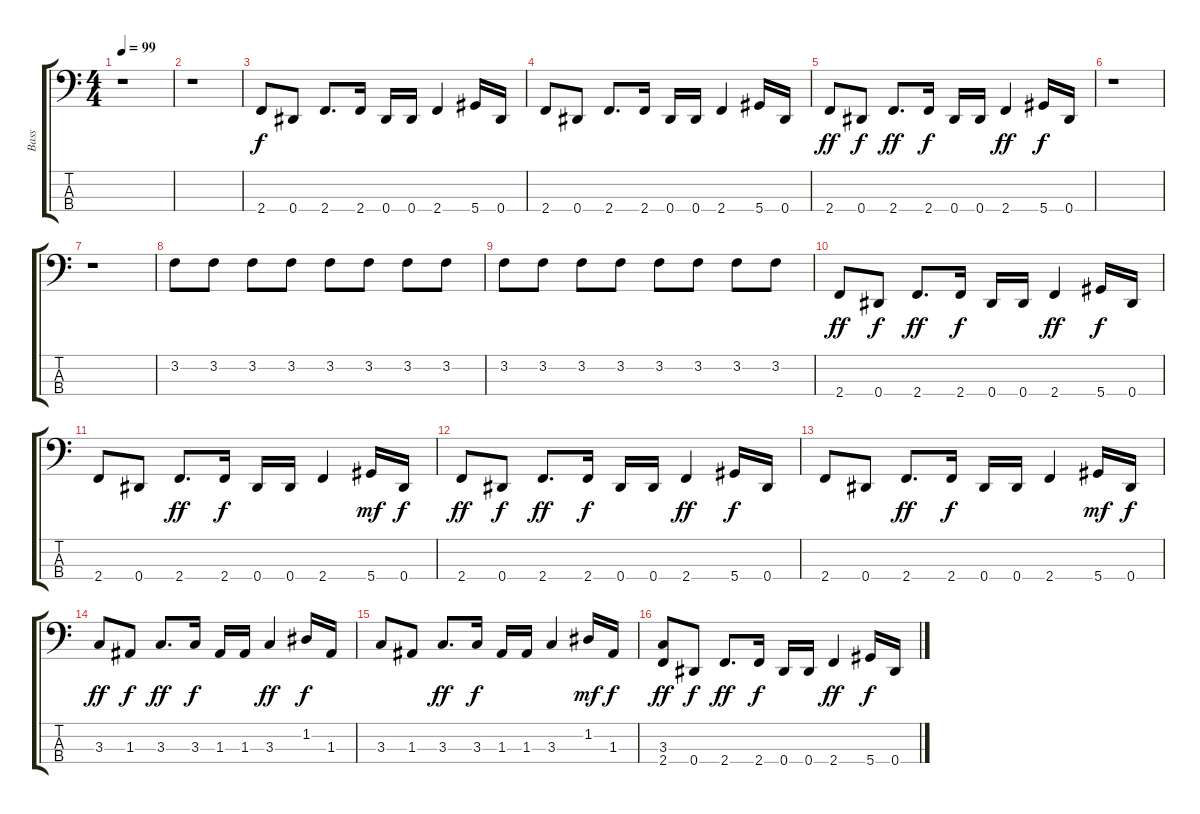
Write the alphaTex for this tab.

\track ("Bass" "Bass") {instrument electricbasspick}
\staff {score tabs}
\tuning (G2 D2 A1 Eb1) {hide}
\ts (4 4)
\tempo 99
\clef f4
\ks c
r.1{dy f} |
r.1 |
2.4.8 0.4.8 2.4.8{d} 2.4.16 0.4.16 0.4.16 2.4.4 5.4.16 0.4.16 |
2.4.8 0.4.8 2.4.8{d} 2.4.16 0.4.16 0.4.16 2.4.4 5.4.16 0.4.16 |
2.4.8{dy ff} 0.4.8{dy f} 2.4.8{d dy ff} 2.4.16{dy f} 0.4.16 0.4.16 2.4.4{dy ff} 5.4.16{dy f} 0.4.16 |
r.1 |
r.1 |
3.2.8 3.2.8 3.2.8 3.2.8 3.2.8 3.2.8 3.2.8 3.2.8 |
3.2.8 3.2.8 3.2.8 3.2.8 3.2.8 3.2.8 3.2.8 3.2.8 |
2.4.8{dy ff} 0.4.8{dy f} 2.4.8{d dy ff} 2.4.16{dy f} 0.4.16 0.4.16 2.4.4{dy ff} 5.4.16{dy f} 0.4.16 |
2.4.8 0.4.8 2.4.8{d dy ff} 2.4.16{dy f} 0.4.16 0.4.16 2.4.4 5.4.16{dy mf} 0.4.16{dy f} |
2.4.8{dy ff} 0.4.8{dy f} 2.4.8{d dy ff} 2.4.16{dy f} 0.4.16 0.4.16 2.4.4{dy ff} 5.4.16{dy f} 0.4.16 |
2.4.8 0.4.8 2.4.8{d dy ff} 2.4.16{dy f} 0.4.16 0.4.16 2.4.4 5.4.16{dy mf} 0.4.16{dy f} |
3.3.8{dy ff} 1.3.8{dy f} 3.3.8{d dy ff} 3.3.16{dy f} 1.3.16 1.3.16 3.3.4{dy ff} 1.2.16{dy f} 1.3.16 |
3.3.8 1.3.8 3.3.8{d dy ff} 3.3.16{dy f} 1.3.16 1.3.16 3.3.4 1.2.16{dy mf} 1.3.16{dy f} |
(3.3 2.4).8{dy ff} 0.4.8{dy f} 2.4.8{d dy ff} 2.4.16{dy f} 0.4.16 0.4.16 2.4.4{dy ff} 5.4.16{dy f} 0.4.16
